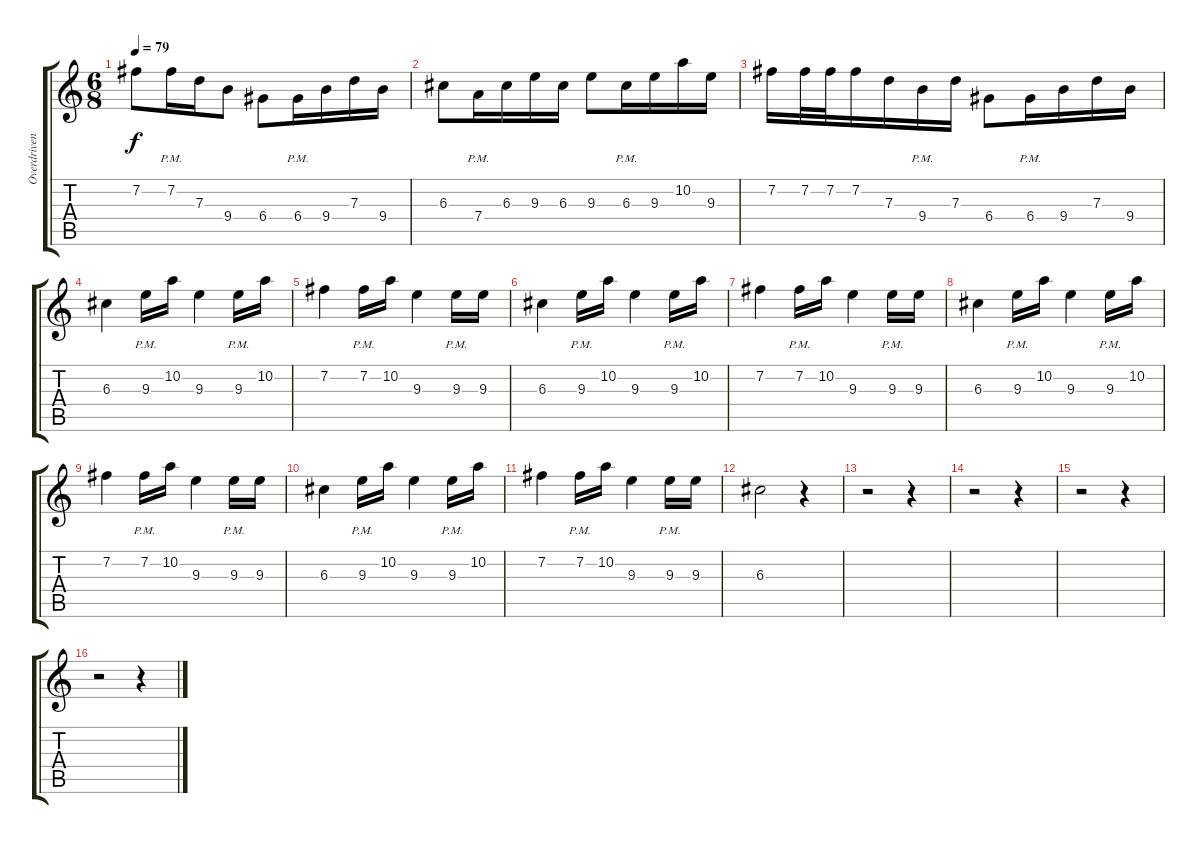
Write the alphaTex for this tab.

\track ("Overdriven Guitar II" "Overdriven") {instrument overdrivenguitar}
\staff {score tabs}
\tuning (E4 B3 G3 D3 A2 D2) {hide}
\ts (6 8)
\tempo 79
\clef g2
\ks c
7.2.8{dy f} 7.2{pm}.16 7.3.16 9.4.8 6.4.8 6.4{pm}.16 9.4.16 7.3.16 9.4.16 |
6.3.8 7.4{pm}.16 6.3.16 9.3.16 6.3.16 9.3.8 6.3{pm}.16 9.3.16 10.2.16 9.3.16 |
7.2.16 7.2.32 7.2.32 7.2.16 7.3.16 9.4{pm}.16 7.3.16 6.4.8 6.4{pm}.16 9.4.16 7.3.16 9.4.16 |
6.3.4 9.3{pm}.16 10.2.16 9.3.4 9.3{pm}.16 10.2.16 |
7.2.4 7.2{pm}.16 10.2.16 9.3.4 9.3{pm}.16 9.3.16 |
6.3.4 9.3{pm}.16 10.2.16 9.3.4 9.3{pm}.16 10.2.16 |
7.2.4 7.2{pm}.16 10.2.16 9.3.4 9.3{pm}.16 9.3.16 |
6.3.4 9.3{pm}.16 10.2.16 9.3.4 9.3{pm}.16 10.2.16 |
7.2.4 7.2{pm}.16 10.2.16 9.3.4 9.3{pm}.16 9.3.16 |
6.3.4 9.3{pm}.16 10.2.16 9.3.4 9.3{pm}.16 10.2.16 |
7.2.4 7.2{pm}.16 10.2.16 9.3.4 9.3{pm}.16 9.3.16 |
6.3.2{volume 1} r.4 |
r.2 r.4 |
r.2 r.4 |
r.2 r.4 |
r.2 r.4
